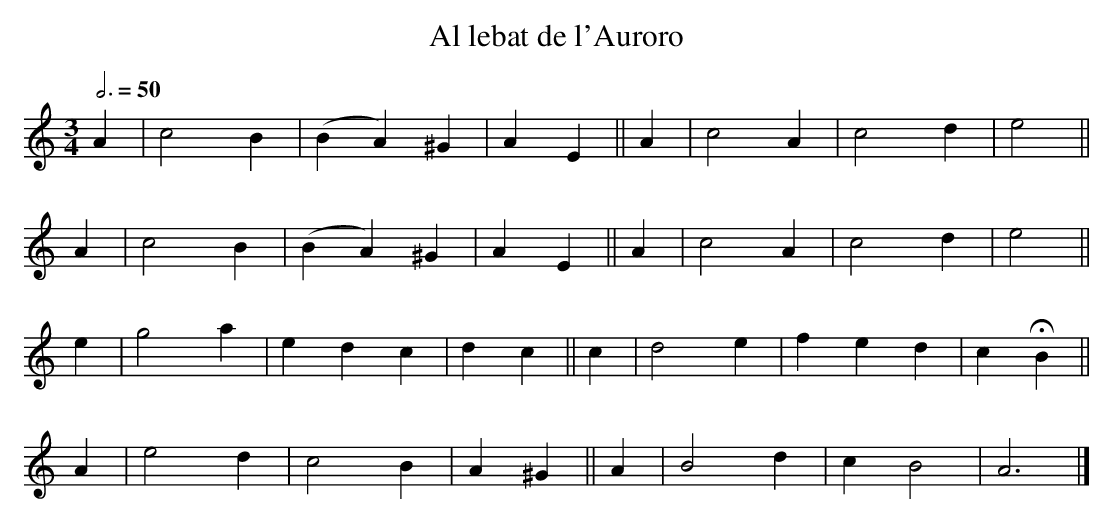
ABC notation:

X:1
T:Al lebat de l'Auroro
M:3/4
L:1/4
Q:3/4=50
K:A Minor
A|c2B|(BA)^G|AE ||A|c2A|c2d|e2 ||
A|c2B|(BA)^G|AE ||A|c2A|c2d|e2 ||
e|g2a| edc  |dc ||c|d2e|fed|cHB||
A|e2d| c2B  |A^G||A|B2d|cB2|A3 |]
